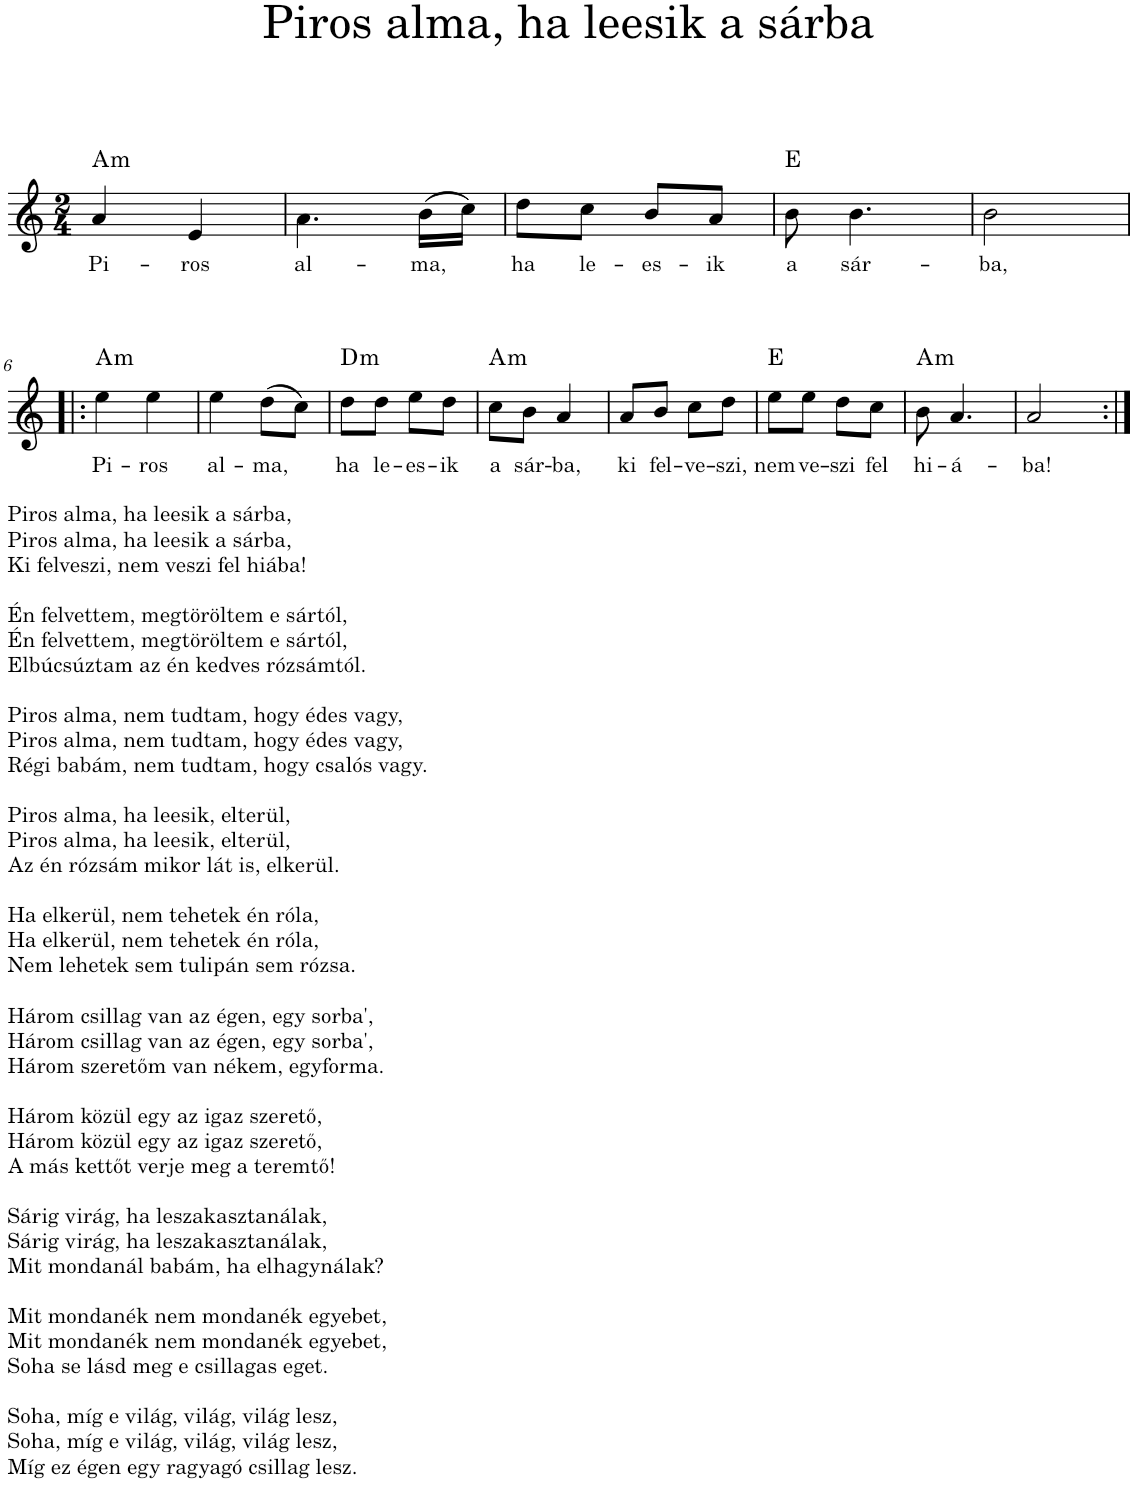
**kern	**text	**harte
*part1	*part1	*part1
*staff1	*staff1	*
*I"Piano	*	*
*I'Pno	*	*
*clefG2	*	*
*k[]	*	*
*M2/4	*	*
=1	=1	=1
!	!LO:LY:b	!LO:H:kt=m
4a/	Pi-	A:min
!	!LO:LY:b	!
4e/	-ros	.
=2	=2	=2
!	!LO:LY:b	!
4.a\	al-	.
!	!LO:LY:b	!
(16b\LL	-ma,	.
16cc\JJ)	.	.
=3	=3	=3
!	!LO:LY:b	!
8dd\L	ha	.
!	!LO:LY:b	!
8cc\J	le-	.
!	!LO:LY:b	!
8b/L	-es-	.
!	!LO:LY:b	!
8a/J	-ik	.
=4	=4	=4
!	!LO:LY:b	!LO:H:kt=N.C.
8b\	a	N
!	!LO:LY:b	!
4.b\	sár-	.
=5	=5	=5
!	!LO:LY:b	!
2b\	-ba,	.
!!LO:LB:g=z
=6!|:	=6!|:	=6!|:
!LO:TX:b:t=Piros alma, ha leesik a sárba,	!	!
!LO:TX:b:t=Piros alma, ha leesik a sárba,	!	!
!LO:TX:b:t=Ki felveszi, nem veszi fel hiába!	!	!
!LO:TX:b:t=Én felvettem, megtöröltem e sártól,	!	!
!LO:TX:b:t=Én felvettem, megtöröltem e sártól,	!	!
!LO:TX:b:t=Elbúcsúztam az én kedves rózsámtól.	!	!
!LO:TX:b:t=Piros alma, nem tudtam, hogy édes vagy,	!	!
!LO:TX:b:t=Piros alma, nem tudtam, hogy édes vagy,	!	!
!LO:TX:b:t=Régi babám, nem tudtam, hogy csalós vagy.	!	!
!LO:TX:b:t=Piros alma, ha leesik, elterül,	!	!
!LO:TX:b:t=Piros alma, ha leesik, elterül,	!	!
!LO:TX:b:t=Az én rózsám mikor lát is, elkerül.	!	!
!LO:TX:b:t=Ha elkerül, nem tehetek én róla,	!	!
!LO:TX:b:t=Ha elkerül, nem tehetek én róla,	!	!
!LO:TX:b:t=Nem lehetek sem tulipán sem rózsa.	!	!
!LO:TX:b:t=Három csillag van az égen, egy sorba',	!	!
!LO:TX:b:t=Három csillag van az égen, egy sorba',	!	!
!LO:TX:b:t=Három szeretőm van nékem, egyforma.	!	!
!LO:TX:b:t=Három közül egy az igaz szerető,	!	!
!LO:TX:b:t=Három közül egy az igaz szerető,	!	!
!LO:TX:b:t=A más kettőt verje meg a teremtő!	!	!
!LO:TX:b:t=Sárig virág, ha leszakasztanálak,	!	!
!LO:TX:b:t=Sárig virág, ha leszakasztanálak,	!	!
!LO:TX:b:t=Mit mondanál babám, ha elhagynálak?	!	!
!LO:TX:b:t=Mit mondanék nem mondanék egyebet,	!	!
!LO:TX:b:t=Mit mondanék nem mondanék egyebet,	!	!
!LO:TX:b:t=Soha se lásd meg e csillagas eget.	!	!
!LO:TX:b:t=Soha, míg e világ, világ, világ lesz,	!	!
!LO:TX:b:t=Soha, míg e világ, világ, világ lesz,	!	!
!LO:TX:b:t=Míg ez égen egy ragyagó csillag lesz.	!	!
!	!LO:LY:b	!LO:H:kt=m
4ee\	Pi-	A:min
!	!LO:LY:b	!
4ee\	-ros	.
=7	=7	=7
!	!LO:LY:b	!
4ee\	al-	.
!	!LO:LY:b	!
(8dd\L	-ma,	.
8cc\J)	.	.
=8	=8	=8
!	!LO:LY:b	!LO:H:kt=m
8dd\L	ha	D:min
!	!LO:LY:b	!
8dd\J	le-	.
!	!LO:LY:b	!
8ee\L	-es-	.
!	!LO:LY:b	!
8dd\J	-ik	.
=9	=9	=9
!	!LO:LY:b	!LO:H:kt=m
8cc\L	a	A:min
!	!LO:LY:b	!
8b\J	sár-	.
!	!LO:LY:b	!
4a/	-ba,	.
=10	=10	=10
!	!LO:LY:b	!
8a/L	ki	.
!	!LO:LY:b	!
8b/J	fel-	.
!	!LO:LY:b	!
8cc\L	-ve-	.
!	!LO:LY:b	!
8dd\J	-szi,	.
=11	=11	=11
!	!LO:LY:b	!LO:H:kt=N.C.
8ee\L	nem	N
!	!LO:LY:b	!
8ee\J	ve-	.
!	!LO:LY:b	!
8dd\L	-szi	.
!	!LO:LY:b	!
8cc\J	fel	.
=12	=12	=12
!	!LO:LY:b	!LO:H:kt=m
8b\	hi-	A:min
!	!LO:LY:b	!
4.a/	-á-	.
=13	=13	=13
!	!LO:LY:b	!
2a/	-ba!	.
=:|!	=:|!	=:|!
*-	*-	*-
